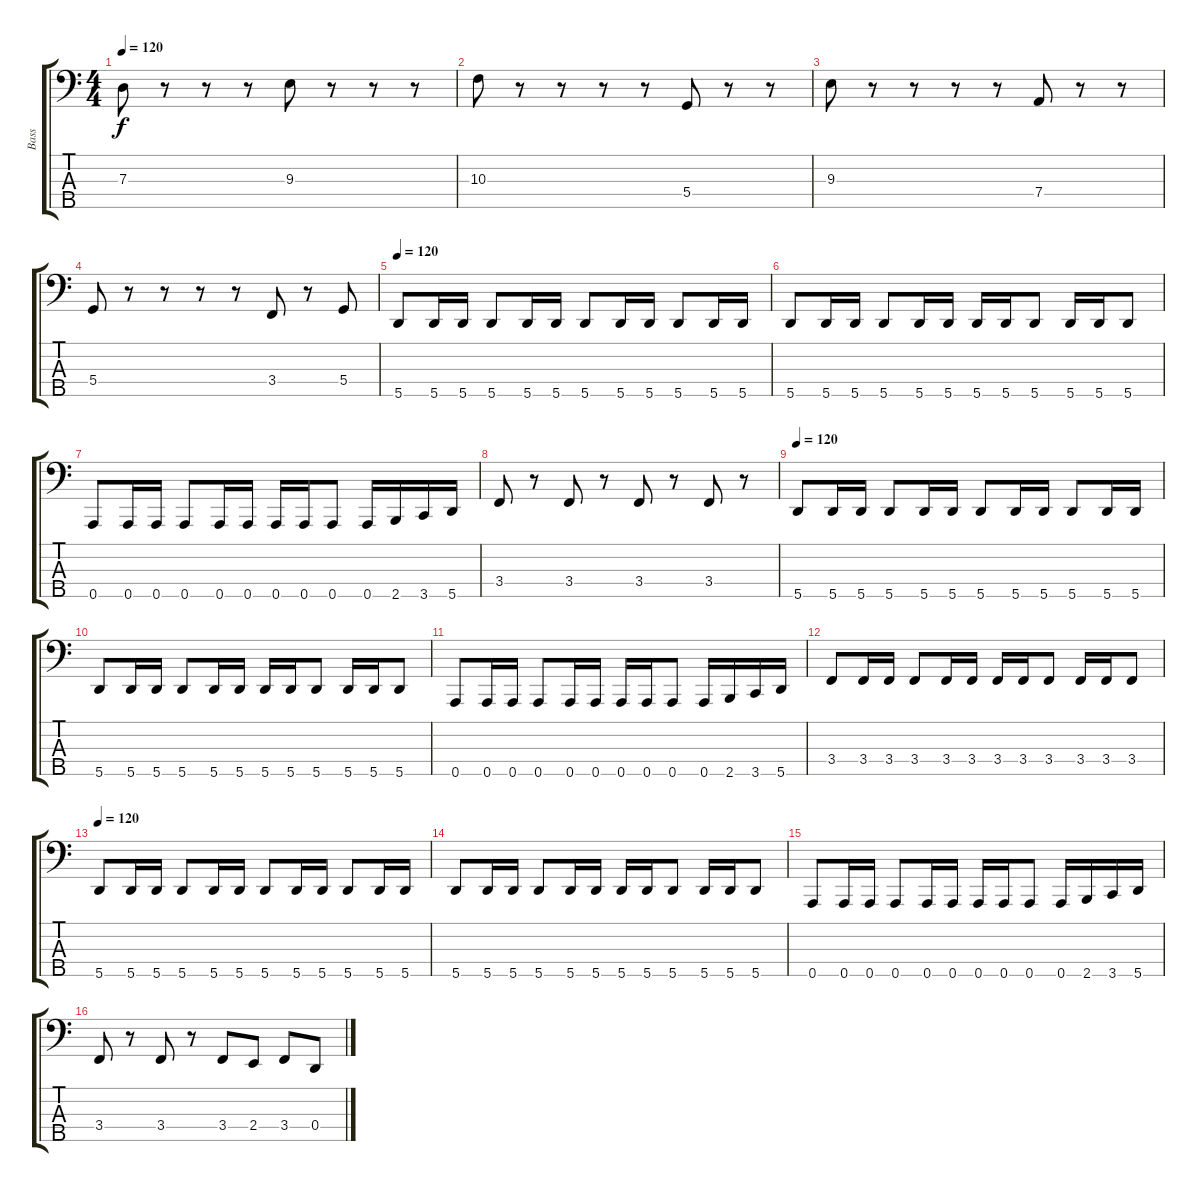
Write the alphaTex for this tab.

\track ("Bass" "Bass") {instrument electricbassfinger}
\staff {score tabs}
\tuning (F2 C2 G1 D1 A0) {hide}
\ts (4 4)
\tempo 120
\clef f4
\ks c
7.3.8{dy f} r.8 r.8 r.8 9.3.8 r.8 r.8 r.8 |
10.3.8 r.8 r.8 r.8 r.8 5.4.8 r.8 r.8 |
9.3.8 r.8 r.8 r.8 r.8 7.4.8 r.8 r.8 |
5.4.8 r.8 r.8 r.8 r.8 3.4.8 r.8 5.4.8 |
\tempo 120
5.5.8 5.5.16 5.5.16 5.5.8 5.5.16 5.5.16 5.5.8 5.5.16 5.5.16 5.5.8 5.5.16 5.5.16 |
5.5.8 5.5.16 5.5.16 5.5.8 5.5.16 5.5.16 5.5.16 5.5.16 5.5.8 5.5.16 5.5.16 5.5.8 |
0.5.8 0.5.16 0.5.16 0.5.8 0.5.16 0.5.16 0.5.16 0.5.16 0.5.8 0.5.16 2.5.16 3.5.16 5.5.16 |
3.4.8 r.8 3.4.8 r.8 3.4.8 r.8 3.4.8 r.8 |
\tempo 120
5.5.8 5.5.16 5.5.16 5.5.8 5.5.16 5.5.16 5.5.8 5.5.16 5.5.16 5.5.8 5.5.16 5.5.16 |
5.5.8 5.5.16 5.5.16 5.5.8 5.5.16 5.5.16 5.5.16 5.5.16 5.5.8 5.5.16 5.5.16 5.5.8 |
0.5.8 0.5.16 0.5.16 0.5.8 0.5.16 0.5.16 0.5.16 0.5.16 0.5.8 0.5.16 2.5.16 3.5.16 5.5.16 |
3.4.8 3.4.16 3.4.16 3.4.8 3.4.16 3.4.16 3.4.16 3.4.16 3.4.8 3.4.16 3.4.16 3.4.8 |
\tempo 120
5.5.8 5.5.16 5.5.16 5.5.8 5.5.16 5.5.16 5.5.8 5.5.16 5.5.16 5.5.8 5.5.16 5.5.16 |
5.5.8 5.5.16 5.5.16 5.5.8 5.5.16 5.5.16 5.5.16 5.5.16 5.5.8 5.5.16 5.5.16 5.5.8 |
0.5.8 0.5.16 0.5.16 0.5.8 0.5.16 0.5.16 0.5.16 0.5.16 0.5.8 0.5.16 2.5.16 3.5.16 5.5.16 |
3.4.8 r.8 3.4.8 r.8 3.4.8 2.4.8 3.4.8 0.4.8
